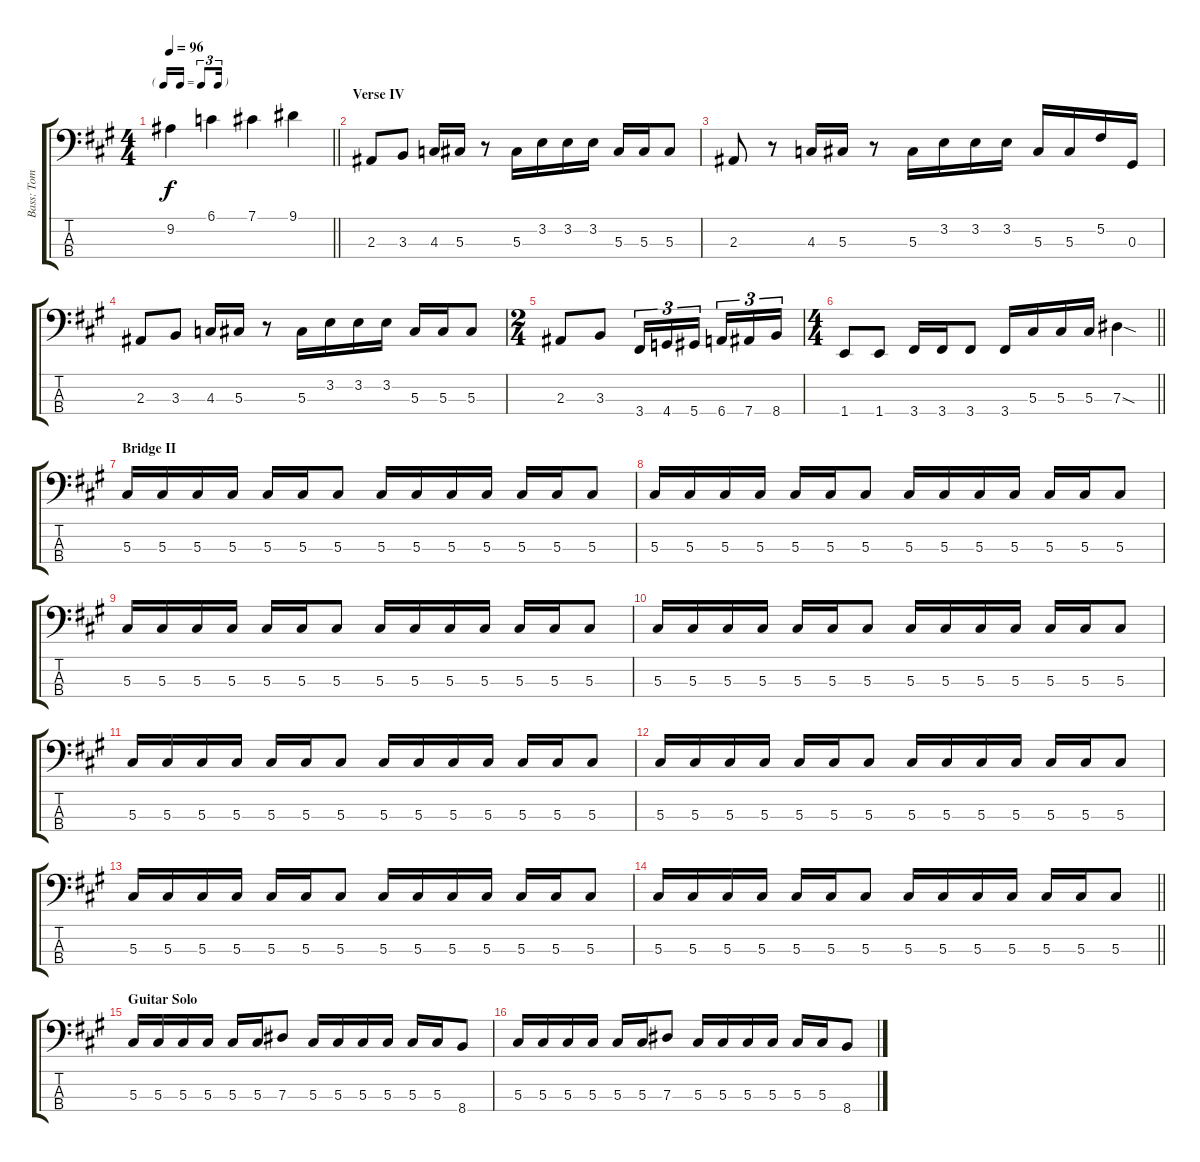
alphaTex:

\track ("Bass: Tom" "Bass: Tom") {instrument electricbassfinger}
\staff {score tabs}
\tuning (Gb2 Db2 Ab1 Eb1) {hide}
\ts (4 4)
\tf triplet16th
\tempo 96
\clef f4
\barLineRight lightlight
\ks a
9.2.4{dy f} 6.1.4 7.1.4 9.1.4 |
\section ("" "Verse IV")
2.3.8 3.3.8 4.3.16 5.3.16 r.8 5.3.16 3.2.16 3.2.16 3.2.16 5.3.16 5.3.16 5.3.8 |
2.3.8 r.8 4.3.16 5.3.16 r.8 5.3.16 3.2.16 3.2.16 3.2.16 5.3.16 5.3.16 5.2.16 0.3.16 |
2.3.8 3.3.8 4.3.16 5.3.16 r.8 5.3.16 3.2.16 3.2.16 3.2.16 5.3.16 5.3.16 5.3.8 |
\ts (2 4)
2.3.8 3.3.8 3.4.16{tu (3 2)} 4.4.16{tu (3 2)} 5.4.16{tu (3 2) beam splitsecondary} 6.4.16{tu (3 2)} 7.4.16{tu (3 2)} 8.4.16{tu (3 2)} |
\ts (4 4)
\barLineRight lightlight
1.4.8 1.4.8 3.4.16 3.4.16 3.4.8 3.4.16 5.3.16 5.3.16 5.3.16 7.3{sod}.4 |
\section ("" "Bridge II")
5.3.16 5.3.16{beam merge} 5.3.16 5.3.16 5.3.16 5.3.16{beam merge} 5.3.8 5.3.16 5.3.16{beam merge} 5.3.16 5.3.16 5.3.16 5.3.16{beam merge} 5.3.8 |
5.3.16 5.3.16{beam merge} 5.3.16 5.3.16 5.3.16 5.3.16{beam merge} 5.3.8 5.3.16 5.3.16{beam merge} 5.3.16 5.3.16 5.3.16 5.3.16{beam merge} 5.3.8 |
5.3.16 5.3.16{beam merge} 5.3.16 5.3.16 5.3.16 5.3.16{beam merge} 5.3.8 5.3.16 5.3.16{beam merge} 5.3.16 5.3.16 5.3.16 5.3.16{beam merge} 5.3.8 |
5.3.16 5.3.16{beam merge} 5.3.16 5.3.16 5.3.16 5.3.16{beam merge} 5.3.8 5.3.16 5.3.16{beam merge} 5.3.16 5.3.16 5.3.16 5.3.16{beam merge} 5.3.8 |
5.3.16 5.3.16{beam merge} 5.3.16 5.3.16 5.3.16 5.3.16{beam merge} 5.3.8 5.3.16 5.3.16{beam merge} 5.3.16 5.3.16 5.3.16 5.3.16{beam merge} 5.3.8 |
5.3.16 5.3.16{beam merge} 5.3.16 5.3.16 5.3.16 5.3.16{beam merge} 5.3.8 5.3.16 5.3.16{beam merge} 5.3.16 5.3.16 5.3.16 5.3.16{beam merge} 5.3.8 |
5.3.16 5.3.16{beam merge} 5.3.16 5.3.16 5.3.16 5.3.16{beam merge} 5.3.8 5.3.16 5.3.16{beam merge} 5.3.16 5.3.16 5.3.16 5.3.16{beam merge} 5.3.8 |
\barLineRight lightlight
5.3.16 5.3.16{beam merge} 5.3.16 5.3.16 5.3.16 5.3.16{beam merge} 5.3.8 5.3.16 5.3.16{beam merge} 5.3.16 5.3.16 5.3.16 5.3.16{beam merge} 5.3.8 |
\section ("" "Guitar Solo")
5.3.16 5.3.16{beam merge} 5.3.16 5.3.16 5.3.16 5.3.16{beam merge} 7.3.8 5.3.16 5.3.16{beam merge} 5.3.16 5.3.16 5.3.16 5.3.16{beam merge} 8.4.8 |
5.3.16 5.3.16{beam merge} 5.3.16 5.3.16 5.3.16 5.3.16{beam merge} 7.3.8 5.3.16 5.3.16{beam merge} 5.3.16 5.3.16 5.3.16 5.3.16{beam merge} 8.4.8
